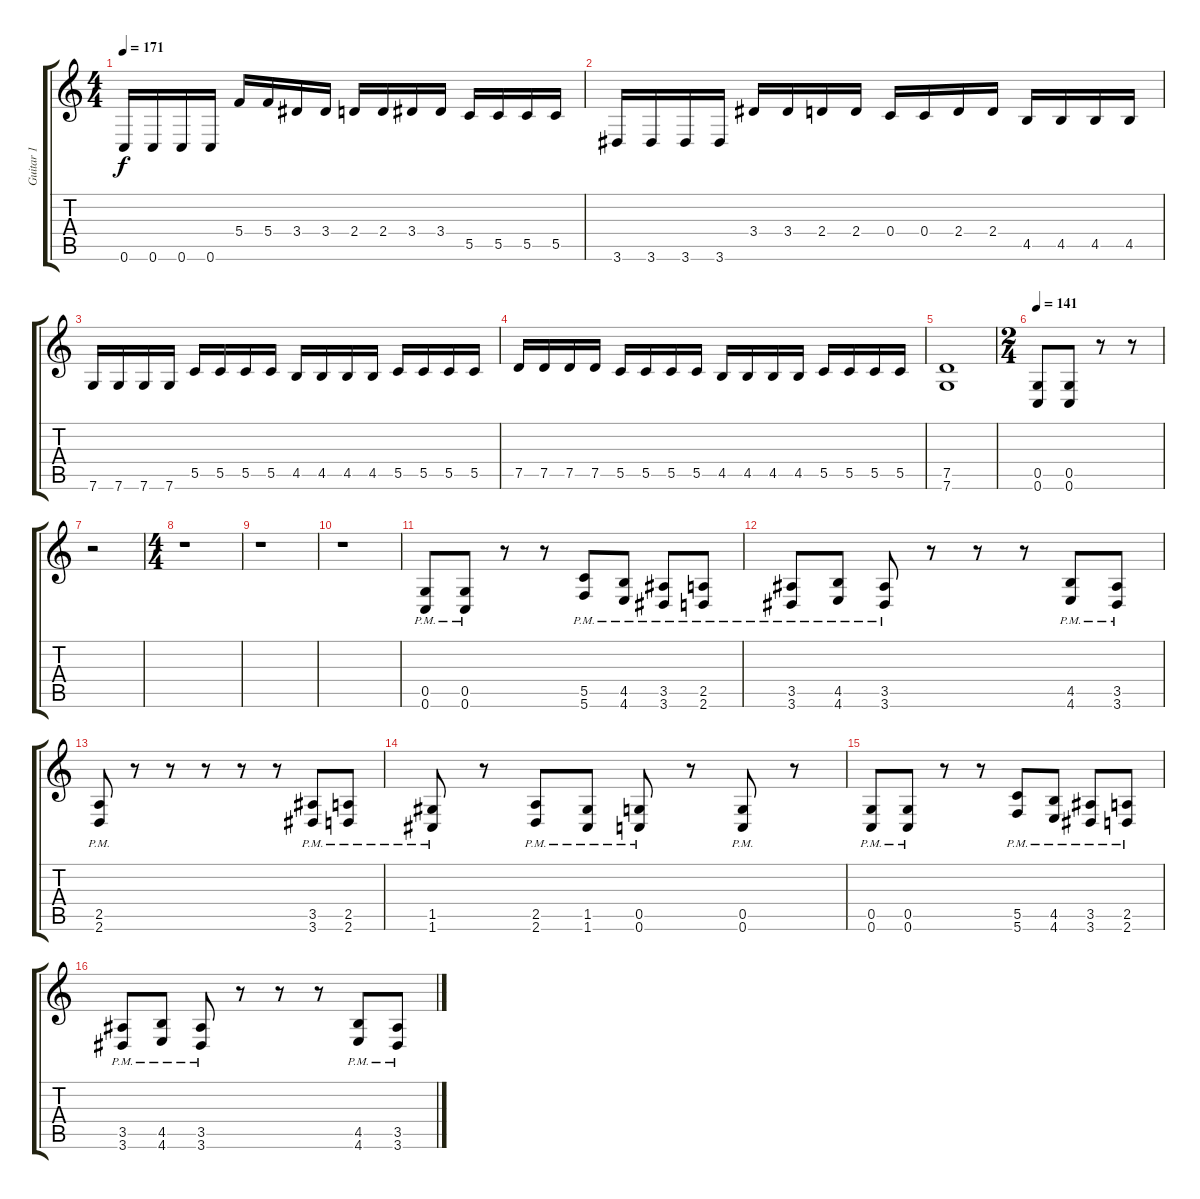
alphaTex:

\track ("Guitar 1" "Guitar 1") {instrument distortionguitar}
\staff {score tabs}
\tuning (D4 A3 F3 C3 G2 C2) {hide}
\ts (4 4)
\tempo 171
\clef g2
\ks c
0.6.16{dy f} 0.6.16 0.6.16 0.6.16 5.4.16 5.4.16 3.4.16 3.4.16 2.4.16 2.4.16 3.4.16 3.4.16 5.5.16 5.5.16 5.5.16 5.5.16 |
3.6.16 3.6.16 3.6.16 3.6.16 3.4.16 3.4.16 2.4.16 2.4.16 0.4.16 0.4.16 2.4.16 2.4.16 4.5.16 4.5.16 4.5.16 4.5.16 |
7.6.16 7.6.16 7.6.16 7.6.16 5.5.16 5.5.16 5.5.16 5.5.16 4.5.16 4.5.16 4.5.16 4.5.16 5.5.16 5.5.16 5.5.16 5.5.16 |
7.5.16 7.5.16 7.5.16 7.5.16 5.5.16 5.5.16 5.5.16 5.5.16 4.5.16 4.5.16 4.5.16 4.5.16 5.5.16 5.5.16 5.5.16 5.5.16 |
(7.5 7.6).1 |
\ts (2 4)
\tempo 141
(0.5 0.6).8 (0.5 0.6).8 r.8 r.8 |
r.2 |
\ts (4 4)
r.1 |
r.1 |
r.1 |
(0.5{pm} 0.6{pm}).8 (0.5{pm} 0.6{pm}).8 r.8 r.8 (5.5{pm} 5.6{pm}).8 (4.5{pm} 4.6{pm}).8 (3.5{pm} 3.6{pm}).8 (2.5{pm} 2.6{pm}).8 |
(3.5{pm} 3.6{pm}).8 (4.5{pm} 4.6{pm}).8 (3.5{pm} 3.6{pm}).8 r.8 r.8 r.8 (4.5{pm} 4.6{pm}).8 (3.5{pm} 3.6{pm}).8 |
(2.5{pm} 2.6{pm}).8 r.8 r.8 r.8 r.8 r.8 (3.5{pm} 3.6{pm}).8 (2.5{pm} 2.6{pm}).8 |
(1.5{pm} 1.6{pm}).8 r.8 (2.5{pm} 2.6{pm}).8 (1.5{pm} 1.6{pm}).8 (0.5{pm} 0.6{pm}).8 r.8 (0.5{pm} 0.6{pm}).8 r.8 |
(0.5{pm} 0.6{pm}).8 (0.5{pm} 0.6{pm}).8 r.8 r.8 (5.5{pm} 5.6{pm}).8 (4.5{pm} 4.6{pm}).8 (3.5{pm} 3.6{pm}).8 (2.5{pm} 2.6{pm}).8 |
(3.5{pm} 3.6{pm}).8 (4.5{pm} 4.6{pm}).8 (3.5{pm} 3.6{pm}).8 r.8 r.8 r.8 (4.5{pm} 4.6{pm}).8 (3.5{pm} 3.6{pm}).8
